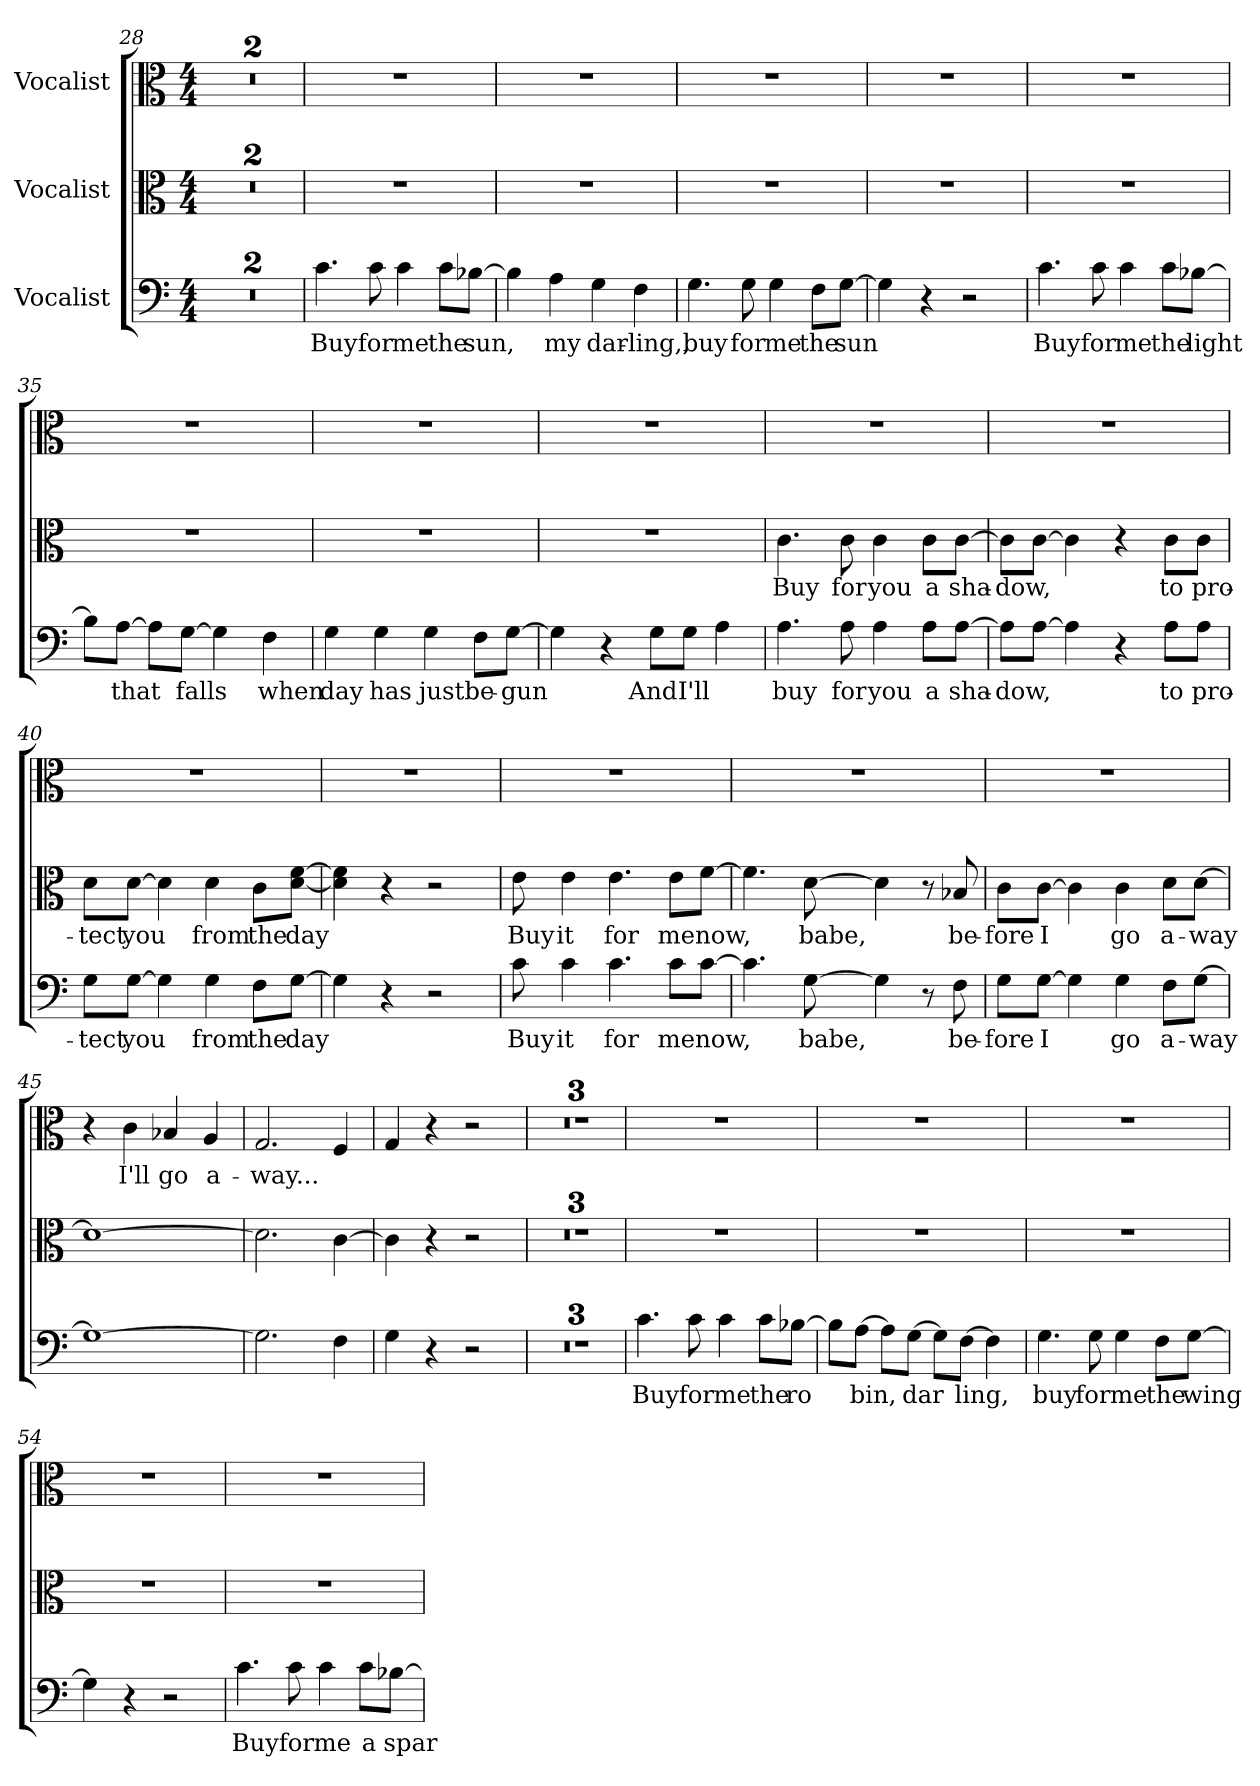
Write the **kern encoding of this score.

**kern	**text	**kern	**text	**kern	**text
*part3	*part3	*part2	*part2	*part1	*part1
*staff3	*staff3	*staff2	*staff2	*staff1	*staff1
*I"Vocalist	*	*I"Vocalist	*	*I"Vocalist	*
*clefF4	*	*clefC3	*	*clefC3	*
*M4/4	*	*M4/4	*	*M4/4	*
=28	=28	=28	=28	=28	=28
1r	.	1r	.	1r	.
=29	=29	=29	=29	=29	=29
1r	.	1r	.	1r	.
=30	=30	=30	=30	=30	=30
4.c	Buy	1r	.	1r	.
8c	for	.	.	.	.
4c	me	.	.	.	.
8c\L	the	.	.	.	.
[8B-X\J	sun,	.	.	.	.
=31	=31	=31	=31	=31	=31
4B-]	_	1r	.	1r	.
4A	my	.	.	.	.
4G	dar-	.	.	.	.
4F	-ling,,	.	.	.	.
=32	=32	=32	=32	=32	=32
4.G	buy	1r	.	1r	.
8G	for	.	.	.	.
4G	me	.	.	.	.
8F\L	the	.	.	.	.
[8G\J	sun	.	.	.	.
=33	=33	=33	=33	=33	=33
4G]	_	1r	.	1r	.
4r	.	.	.	.	.
2r	.	.	.	.	.
=34	=34	=34	=34	=34	=34
4.c	Buy	1r	.	1r	.
8c	for	.	.	.	.
4c	me	.	.	.	.
8c\L	the	.	.	.	.
[8B-X\J	light	.	.	.	.
=35	=35	=35	=35	=35	=35
8B-\L]	_	1r	.	1r	.
[8A\J	that	.	.	.	.
8A\L]	_	.	.	.	.
[8G\J	falls	.	.	.	.
4G]	_	.	.	.	.
4F	when	.	.	.	.
=36	=36	=36	=36	=36	=36
4G	day	1r	.	1r	.
4G	has	.	.	.	.
4G	just	.	.	.	.
8F\L	be-	.	.	.	.
[8G\J	-gun	.	.	.	.
=37	=37	=37	=37	=37	=37
4G]	_	1r	.	1r	.
4r	.	.	.	.	.
8G\L	And	.	.	.	.
8G\J	I'll	.	.	.	.
4A	_	.	.	.	.
=38	=38	=38	=38	=38	=38
4.A	buy	4.c	Buy	1r	.
8A	for	8c	for	.	.
4A	you	4c	you	.	.
8A\L	a	8c\L	a	.	.
[8A\J	sha-	[8c\J	sha-	.	.
=39	=39	=39	=39	=39	=39
8A\L]	-dow,	8c\L]	-dow,	1r	.
[8A\J	_	[8c\J	_	.	.
4A]	_	4c]	_	.	.
4r	.	4r	.	.	.
8A\L	to	8c\L	to	.	.
8A\J	pro-	8c\J	pro-	.	.
=40	=40	=40	=40	=40	=40
8G\L	-tect	8d\L	-tect	1r	.
[8G\J	you	[8d\J	you	.	.
4G]	_	4d]	_	.	.
4G	from	4d	from	.	.
8F\L	the	8c\L	the	.	.
[8G\J	day	[8d\ [8f\J	day	.	.
=41	=41	=41	=41	=41	=41
4G]	_	4d] 4f]	_	1r	.
4r	.	4r	.	.	.
2r	.	2r	.	.	.
=42	=42	=42	=42	=42	=42
8c	Buy	8e	Buy	1r	.
4c	it	4e	it	.	.
4.c	for	4.e	for	.	.
8c\L	me	8e\L	me	.	.
[8c\J	now,	[8f\J	now,	.	.
=43	=43	=43	=43	=43	=43
4.c]	_	4.f]	_	1r	.
[8G	babe,	[8d	babe,	.	.
4G]	_	4d]	_	.	.
8r	.	8r	.	.	.
8F	be-	8B-X	be-	.	.
=44	=44	=44	=44	=44	=44
8G\L	-fore	8c\L	-fore	1r	.
[8G\J	I	[8c\J	I	.	.
4G]	_	4c]	_	.	.
4G	go	4c	go	.	.
8F\L	a-	8d\L	a-	.	.
[8G\J	-way	[8d\J	-way	.	.
=45	=45	=45	=45	=45	=45
1G_	_	1d_	_	4r	.
.	.	.	.	4c	I'll
.	.	.	.	4B-X	go
.	.	.	.	4A	a-
=46	=46	=46	=46	=46	=46
2.G]	_	2.d]	_	2.G	-way...
4F	_	[4c	_	4F	_
=47	=47	=47	=47	=47	=47
4G	_	4c]	_	4G	_
4r	.	4r	.	4r	.
2r	.	2r	.	2r	.
=48	=48	=48	=48	=48	=48
1r	.	1r	.	1r	.
=49	=49	=49	=49	=49	=49
1r	.	1r	.	1r	.
=50	=50	=50	=50	=50	=50
1r	.	1r	.	1r	.
=51	=51	=51	=51	=51	=51
4.c	Buy	1r	.	1r	.
8c	for	.	.	.	.
4c	me	.	.	.	.
8c\L	the	.	.	.	.
[8B-X\J	ro	.	.	.	.
=52	=52	=52	=52	=52	=52
8B-\L]	_	1r	.	1r	.
[8A\J	bin,	.	.	.	.
8A\L]	_	.	.	.	.
[8G\J	dar-	.	.	.	.
8G\L]	_	.	.	.	.
[8F\J	-ling,	.	.	.	.
4F]	_	.	.	.	.
=53	=53	=53	=53	=53	=53
4.G	buy	1r	.	1r	.
8G	for	.	.	.	.
4G	me	.	.	.	.
8F\L	the	.	.	.	.
[8G\J	wing	.	.	.	.
=54	=54	=54	=54	=54	=54
4G]	_	1r	.	1r	.
4r	.	.	.	.	.
2r	.	.	.	.	.
=55	=55	=55	=55	=55	=55
4.c	Buy	1r	.	1r	.
8c	for	.	.	.	.
4c	me	.	.	.	.
8c\L	a	.	.	.	.
[8B-X\J	spar-	.	.	.	.
=	=	=	=	=	=
*-	*-	*-	*-	*-	*-
